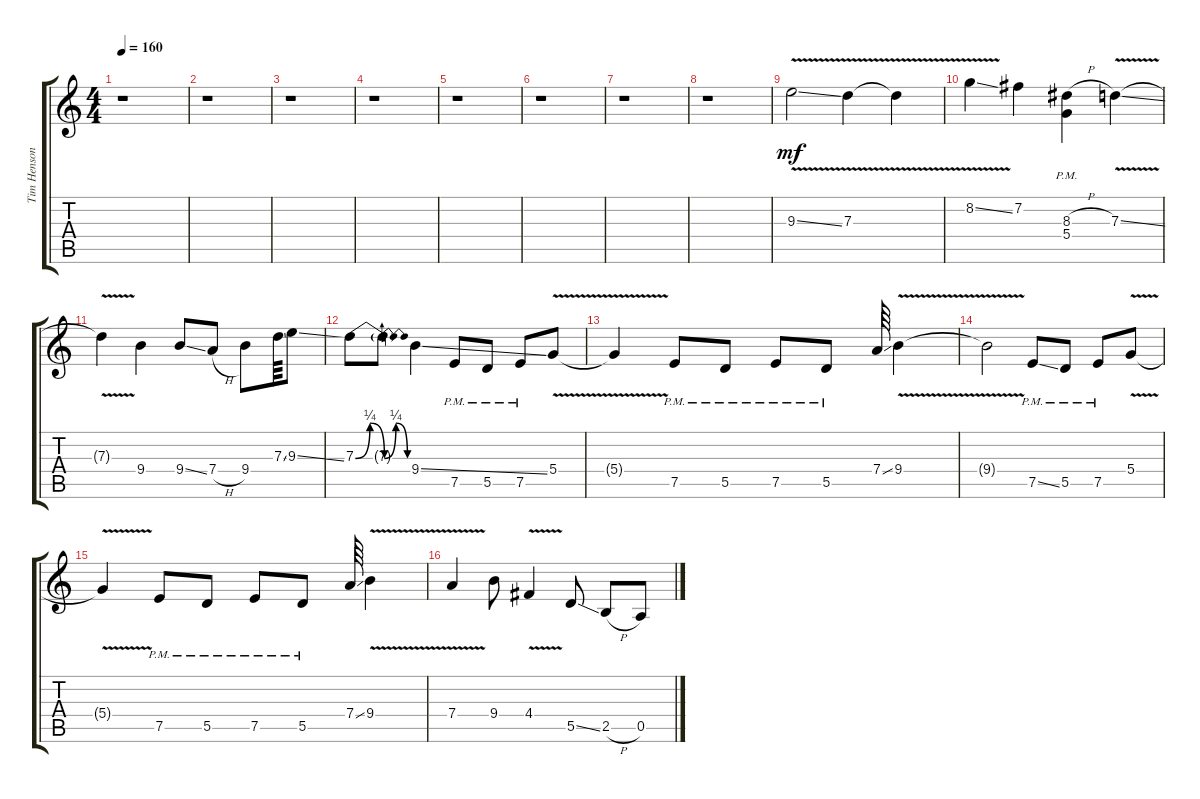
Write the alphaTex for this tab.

\track ("Tim Henson Harmony" "Tim Henson") {instrument acousticguitarsteel}
\staff {score tabs}
\tuning (E4 B3 G3 D3 A2 D2) {hide}
\ts (4 4)
\tempo 160
\clef g2
\ks c
r.1{dy mf} |
r.1 |
r.1 |
r.1 |
r.1 |
r.1 |
r.1 |
r.1 |
9.3{v ss}.2 7.3{v}.4 7.3{v t}.4 |
8.2{v ss}.4 7.2.4 (8.3{h pm} 5.4{pm}).4 7.3{v ss}.4 |
7.3{v t}.4 9.4.4 9.4{ss}.8 7.4{h}.8 9.4.8 7.3{ss}.64 9.3{ss}.8 |
7.3{be (bendrelease 0 0 30 1 30 1 60 0)}.8 7.3{be (bendrelease 0 0 30 1 30 1 60 0) t}.8 9.4{ss}.4 7.5{pm}.8 5.5{pm}.8 7.5{pm}.8 5.4{v}.8 |
5.4{v t}.4 7.5{pm}.8 5.5{pm}.8 7.5{pm}.8 5.5{pm}.8 7.4{ss}.64 9.4{v}.4 |
9.4{v t}.2 7.5{ss pm}.8 5.5{pm}.8 7.5{pm}.8 5.4{v}.8 |
5.4{v t}.4 7.5{pm}.8 5.5{pm}.8 7.5{pm}.8 5.5{pm}.8 7.4{ss}.64 9.4{v}.4 |
7.4{v}.4 9.4.8 4.4{v}.4 5.5{ss}.8 2.5{h}.8 0.5.8
